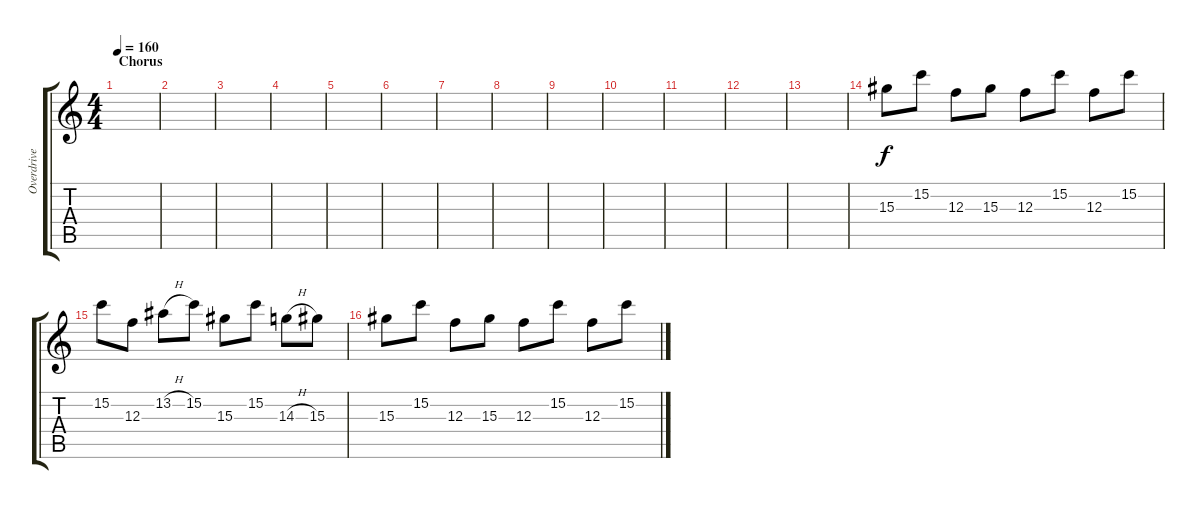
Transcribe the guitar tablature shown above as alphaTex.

\track ("Overdrive w/ Neck Pickup" "Overdrive ") {instrument overdrivenguitar}
\staff {score tabs}
\tuning (D4 A3 F3 C3 G2 C2) {hide}
\ts (4 4)
\section ("" "Chorus")
\tempo 160
\clef g2
\ks c
|
|
|
|
|
|
|
|
|
|
|
|
|
15.3.8 15.2.8 12.3.8 15.3.8 12.3.8 15.2.8 12.3.8 15.2.8 |
15.2.8 12.3.8 13.2{h}.8 15.2.8 15.3.8 15.2.8 14.3{h}.8 15.3.8 |
15.3.8 15.2.8 12.3.8 15.3.8 12.3.8 15.2.8 12.3.8 15.2.8
